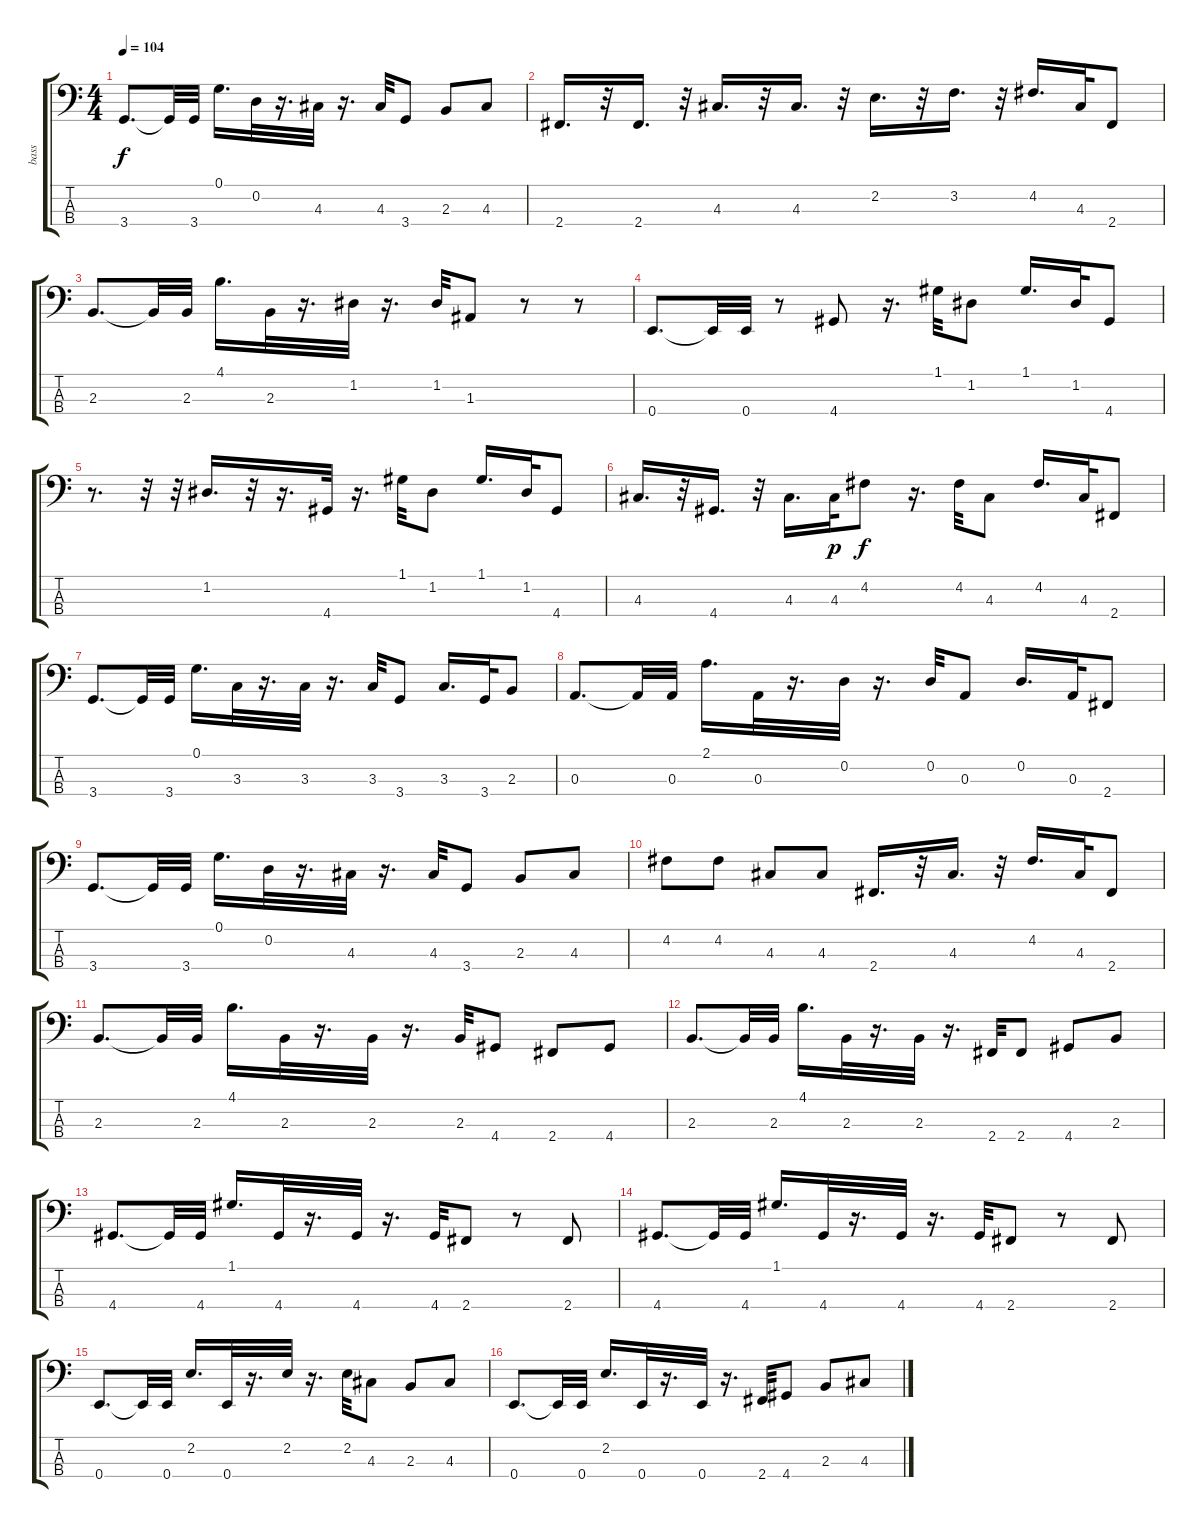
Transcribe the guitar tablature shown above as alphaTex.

\track ("bass" "bass") {instrument electricbasspick}
\staff {score tabs}
\tuning (G2 D2 A1 E1) {hide}
\ts (4 4)
\tempo 104
\clef f4
\ks c
3.4.8{d dy f} 3.4{t}.32 3.4.32 0.1.16{d} 0.2.32 r.16{d} 4.3.32 r.16{d} 4.3.32 3.4.8 2.3.8 4.3.8 |
2.4.16{d} r.32 2.4.16{d} r.32 4.3.16{d} r.32 4.3.16{d} r.32 2.2.16{d} r.32 3.2.16{d} r.32 4.2.16{d} 4.3.32 2.4.8 |
2.3.8{d} 2.3{t}.32 2.3.32 4.1.16{d} 2.3.32 r.16{d} 1.2.32 r.16{d} 1.2.32 1.3.8 r.8 r.8 |
0.4.8{d} 0.4{t}.32 0.4.32 r.8 4.4.8 r.16{d} 1.1.32 1.2.8 1.1.16{d} 1.2.32 4.4.8 |
r.8{d} r.32 r.32 1.2.16{d} r.32 r.16{d} 4.4.32 r.16{d} 1.1.32 1.2.8 1.1.16{d} 1.2.32 4.4.8 |
4.3.16{d} r.32 4.4.16{d} r.32 4.3.16{d} 4.3.32{dy p} 4.2.8{dy f} r.16{d} 4.2.32 4.3.8 4.2.16{d} 4.3.32 2.4.8 |
3.4.8{d} 3.4{t}.32 3.4.32 0.1.16{d} 3.3.32 r.16{d} 3.3.32 r.16{d} 3.3.32 3.4.8 3.3.16{d} 3.4.32 2.3.8 |
0.3.8{d} 0.3{t}.32 0.3.32 2.1.16{d} 0.3.32 r.16{d} 0.2.32 r.16{d} 0.2.32 0.3.8 0.2.16{d} 0.3.32 2.4.8 |
3.4.8{d} 3.4{t}.32 3.4.32 0.1.16{d} 0.2.32 r.16{d} 4.3.32 r.16{d} 4.3.32 3.4.8 2.3.8 4.3.8 |
4.2.8 4.2.8 4.3.8 4.3.8 2.4.16{d} r.32 4.3.16{d} r.32 4.2.16{d} 4.3.32 2.4.8 |
2.3.8{d} 2.3{t}.32 2.3.32 4.1.16{d} 2.3.32 r.16{d} 2.3.32 r.16{d} 2.3.32 4.4.8 2.4.8 4.4.8 |
2.3.8{d} 2.3{t}.32 2.3.32 4.1.16{d} 2.3.32 r.16{d} 2.3.32 r.16{d} 2.4.32 2.4.8 4.4.8 2.3.8 |
4.4.8{d} 4.4{t}.32 4.4.32 1.1.16{d} 4.4.32 r.16{d} 4.4.32 r.16{d} 4.4.32 2.4.8 r.8 2.4.8 |
4.4.8{d} 4.4{t}.32 4.4.32 1.1.16{d} 4.4.32 r.16{d} 4.4.32 r.16{d} 4.4.32 2.4.8 r.8 2.4.8 |
0.4.8{d} 0.4{t}.32 0.4.32 2.2.16{d} 0.4.32 r.16{d} 2.2.32 r.16{d} 2.2.32 4.3.8 2.3.8 4.3.8 |
0.4.8{d} 0.4{t}.32 0.4.32 2.2.16{d} 0.4.32 r.16{d} 0.4.32 r.16{d} 2.4.32 4.4.8 2.3.8 4.3.8
